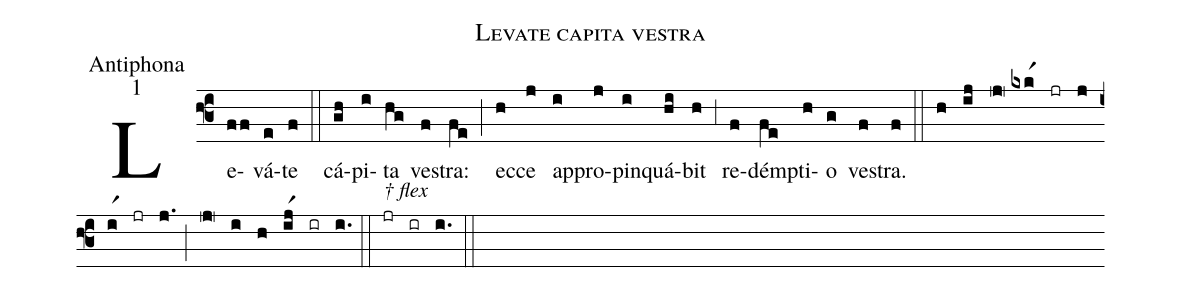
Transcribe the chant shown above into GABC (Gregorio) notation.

name:Levate capita vestra;
office-part:Antiphona;
mode:1;
%%
(f3) Le(ff)vá(e)te(f) (::) cá(gh)pi(i)ta(hg) ve(f)stra:(fe) (;) ec(h)ce(j) ap(i)pro(j)pin(i)quá(hi)bit(h) (;3) re(f)démp(fe)ti(h)o(g) ve(f)stra.(f) (::) (h) (ij) (jR) (kxkr1) (jr) (j) (ir1) (jr) (j.) (;)
(jR) (i) (h) (ijr1) (ir) (i.) (::) (jr[alt:† flex]) (ir) (i.) (::)
